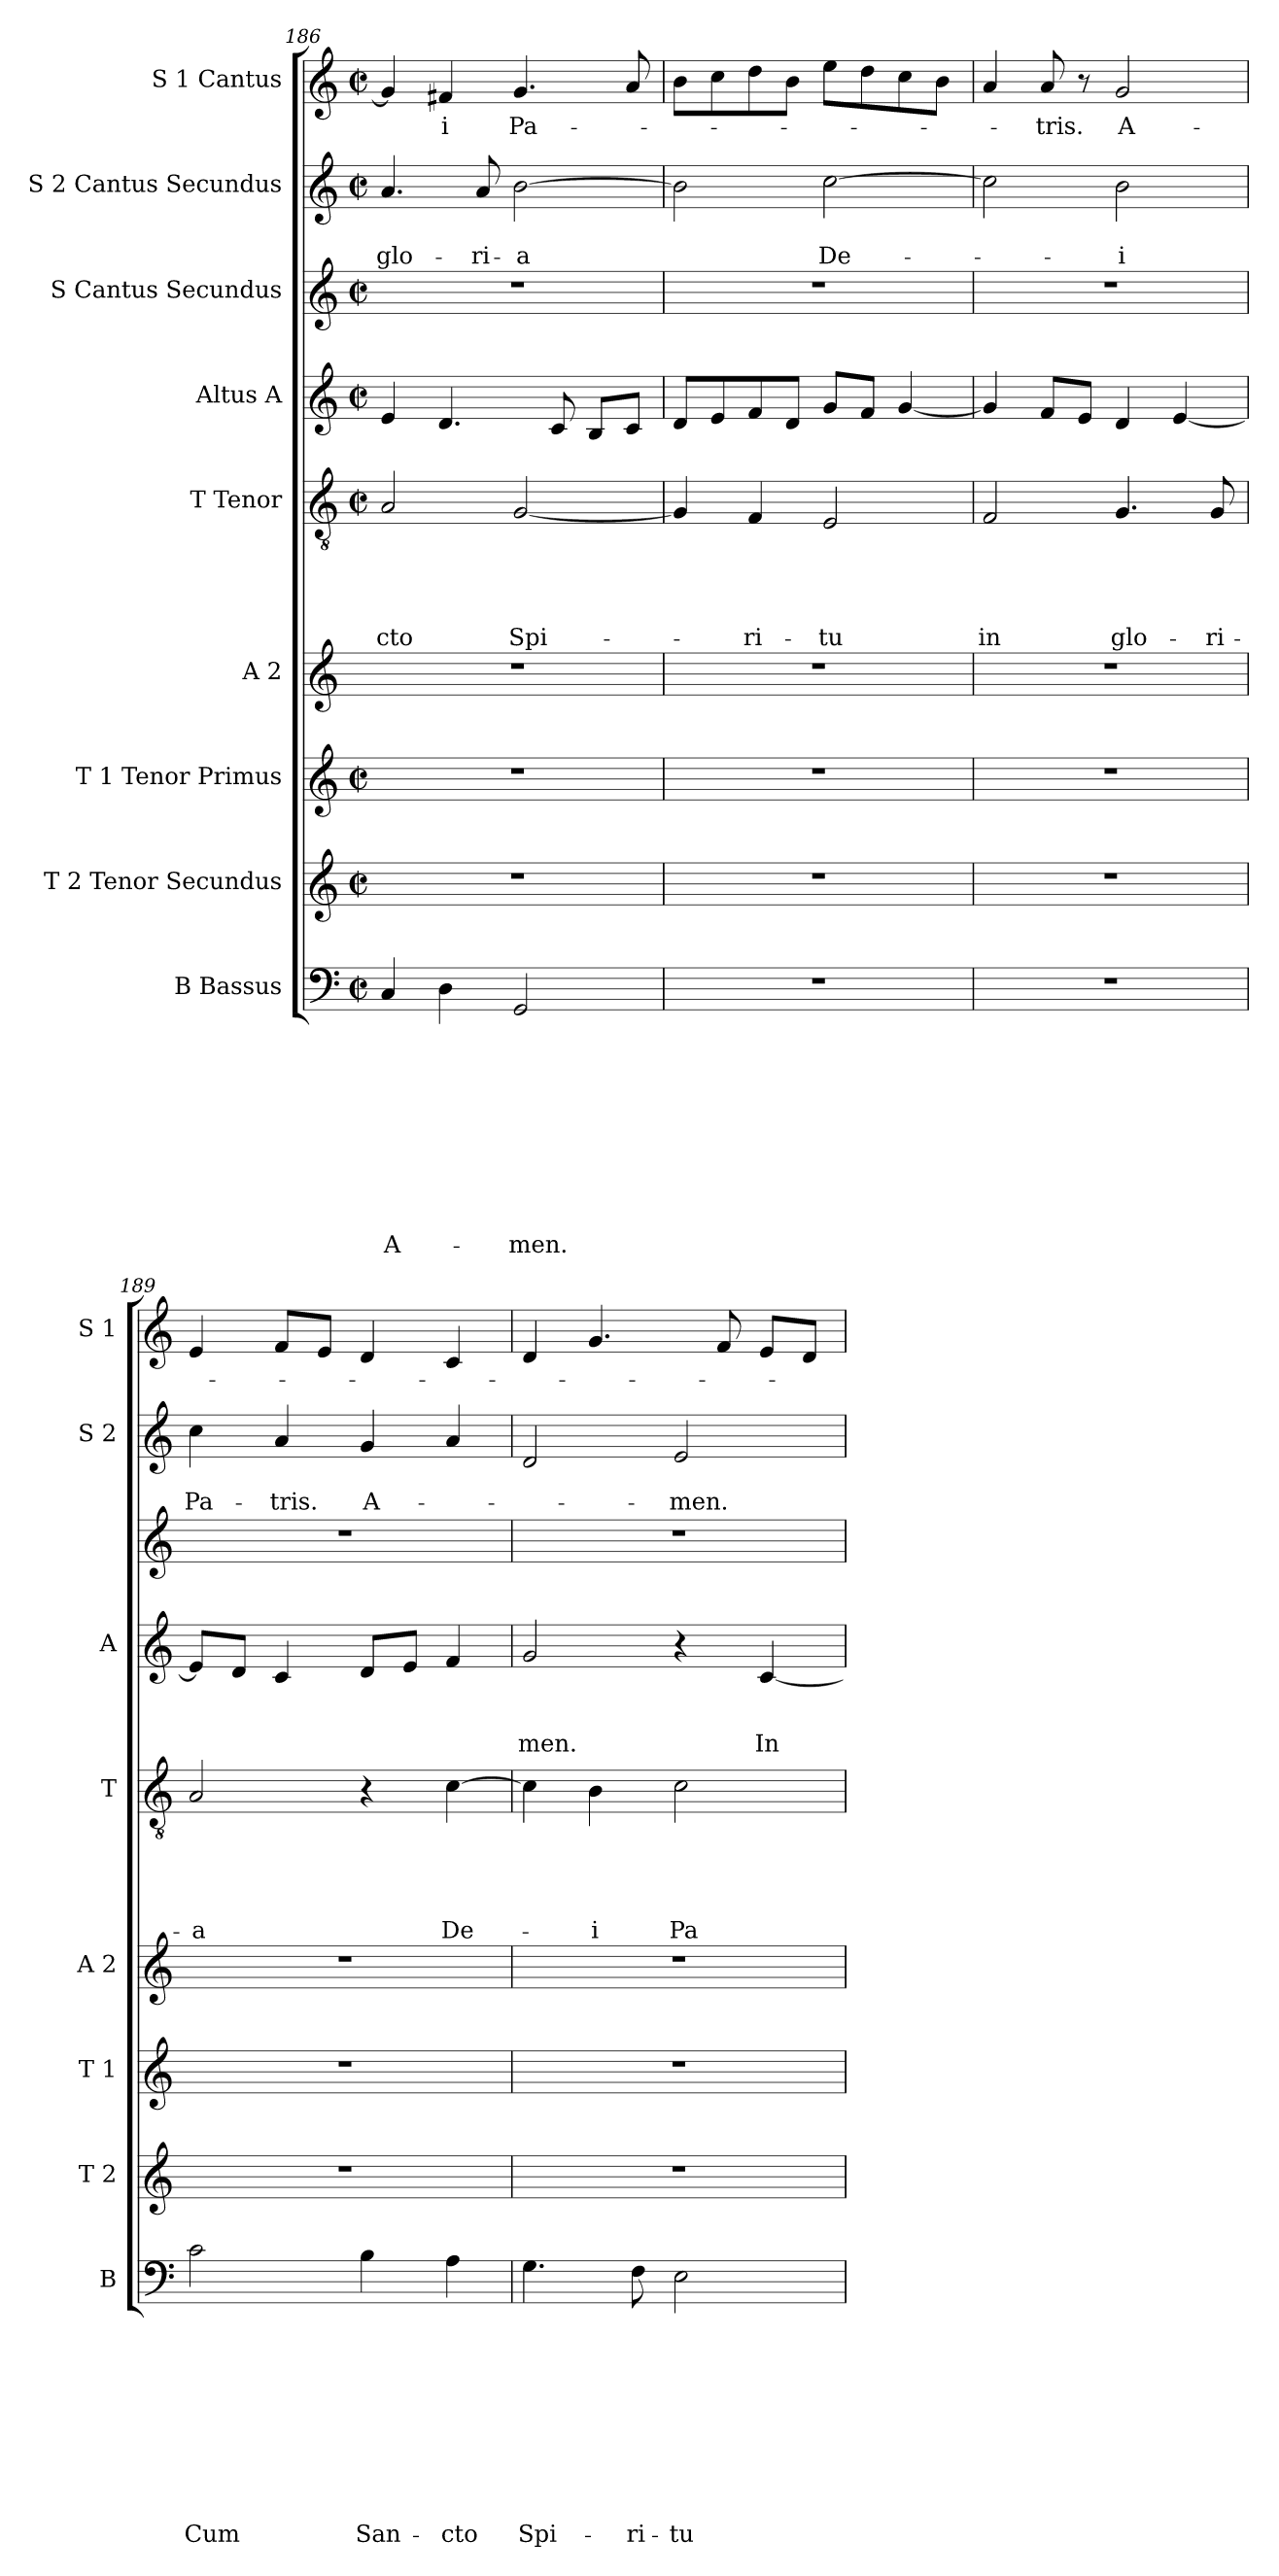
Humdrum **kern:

**kern	**text	**text	**text	**text	**text	**text	**text	**text	**text	**text	**kern	**kern	**kern	**kern	**text	**text	**text	**text	**text	**kern	**text	**text	**text	**kern	**kern	**text	**text	**kern	**text
*part9	*part9	*part9	*part9	*part9	*part9	*part9	*part9	*part9	*part9	*part9	*part8	*part7	*part6	*part5	*part5	*part5	*part5	*part5	*part5	*part4	*part4	*part4	*part4	*part3	*part2	*part2	*part2	*part1	*part1
*staff9	*staff9	*staff9	*staff9	*staff9	*staff9	*staff9	*staff9	*staff9	*staff9	*staff9	*staff8	*staff7	*staff6	*staff5	*staff5	*staff5	*staff5	*staff5	*staff5	*staff4	*staff4	*staff4	*staff4	*staff3	*staff2	*staff2	*staff2	*staff1	*staff1
*I"B Bassus	*	*	*	*	*	*	*	*	*	*	*I"T 2 Tenor Secundus	*I"T 1 Tenor Primus	*I"A 2	*I"T Tenor	*	*	*	*	*	*I"Altus A	*	*	*	*I"S Cantus Secundus	*I"S 2 Cantus Secundus	*	*	*I"S 1 Cantus	*
*I'B	*	*	*	*	*	*	*	*	*	*	*I'T 2	*I'T 1	*I'A 2	*I'T	*	*	*	*	*	*I'A	*	*	*	*	*I'S 2	*	*	*I'S 1	*
!!LO:LB:g=z
*clefF4	*	*	*	*	*	*	*	*	*	*	*clefG2	*clefG2	*clefG2	*clefGv2	*	*	*	*	*	*clefG2	*	*	*	*clefG2	*clefG2	*	*	*clefG2	*
*k[]	*	*	*	*	*	*	*	*	*	*	*k[]	*k[]	*k[]	*k[]	*	*	*	*	*	*k[]	*	*	*	*k[]	*k[]	*	*	*k[]	*
*C:	*	*	*	*	*	*	*	*	*	*	*C:	*C:	*C:	*C:	*	*	*	*	*	*C:	*	*	*	*C:	*C:	*	*	*C:	*
*M2/2	*	*	*	*	*	*	*	*	*	*	*M2/2	*M2/2	*	*M2/2	*	*	*	*	*	*M2/2	*	*	*	*M2/2	*M2/2	*	*	*M2/2	*
*met(c|)	*	*	*	*	*	*	*	*	*	*	*met(c|)	*met(c|)	*	*met(c|)	*	*	*	*	*	*met(c|)	*	*	*	*met(c|)	*met(c|)	*	*	*met(c|)	*
=186	=186	=186	=186	=186	=186	=186	=186	=186	=186	=186	=186	=186	=186	=186	=186	=186	=186	=186	=186	=186	=186	=186	=186	=186	=186	=186	=186	=186	=186
!	!	!	!	!	!	!	!	!	!	!LO:LY:b	!	!	!	!	!	!	!	!	!LO:LY:b	!	!	!	!	!	!	!	!LO:LY:b	!	!
4C/	.	.	.	.	.	.	.	.	.	A-	1r	1r	1r	2A/	.	.	.	.	-cto	4e/	.	.	.	1r	4.a/	.	glo-	4g/]	.
!	!	!	!	!	!	!	!	!	!	!	!	!	!	!	!	!	!	!	!	!	!	!	!	!	!	!	!	!	!LO:LY:b
4D\	.	.	.	.	.	.	.	.	.	.	.	.	.	.	.	.	.	.	.	4.d/	.	.	.	.	.	.	.	4f#X/	-i
!	!	!	!	!	!	!	!	!	!	!	!	!	!	!	!	!	!	!	!	!	!	!	!	!	!	!	!LO:LY:b	!	!
.	.	.	.	.	.	.	.	.	.	.	.	.	.	.	.	.	.	.	.	.	.	.	.	.	8a/	.	-ri-	.	.
!	!	!	!	!	!	!	!	!	!	!LO:LY:b	!	!	!	!	!	!	!	!	!LO:LY:b	!	!	!	!	!	!	!	!LO:LY:b:rj	!	!LO:LY:b
2GG/	.	.	.	.	.	.	.	.	.	-men.	.	.	.	[<2G/	.	.	.	.	Spi-	.	.	.	.	.	[>2b\	.	-a	4.g/	Pa-
.	.	.	.	.	.	.	.	.	.	.	.	.	.	.	.	.	.	.	.	8c/	.	.	.	.	.	.	.	.	.
.	.	.	.	.	.	.	.	.	.	.	.	.	.	.	.	.	.	.	.	8B/L	.	.	.	.	.	.	.	.	.
.	.	.	.	.	.	.	.	.	.	.	.	.	.	.	.	.	.	.	.	8c/J	.	.	.	.	.	.	.	8a/	.
=187	=187	=187	=187	=187	=187	=187	=187	=187	=187	=187	=187	=187	=187	=187	=187	=187	=187	=187	=187	=187	=187	=187	=187	=187	=187	=187	=187	=187	=187
1r	.	.	.	.	.	.	.	.	.	.	1r	1r	1r	4G/]	.	.	.	.	.	8d/L	.	.	.	1r	2b\]	.	.	8b\L	.
.	.	.	.	.	.	.	.	.	.	.	.	.	.	.	.	.	.	.	.	8e/	.	.	.	.	.	.	.	8cc\	.
!	!	!	!	!	!	!	!	!	!	!	!	!	!	!	!	!	!	!	!LO:LY:b	!	!	!	!	!	!	!	!	!	!
.	.	.	.	.	.	.	.	.	.	.	.	.	.	4F/	.	.	.	.	-ri-	8f/	.	.	.	.	.	.	.	8dd\	.
.	.	.	.	.	.	.	.	.	.	.	.	.	.	.	.	.	.	.	.	8d/J	.	.	.	.	.	.	.	8b\J	.
!	!	!	!	!	!	!	!	!	!	!	!	!	!	!	!	!	!	!	!LO:LY:b	!	!	!	!	!	!	!	!LO:LY:b	!	!
.	.	.	.	.	.	.	.	.	.	.	.	.	.	2E/	.	.	.	.	-tu	8g/L	.	.	.	.	[>2cc\	.	De-	8ee\L	.
.	.	.	.	.	.	.	.	.	.	.	.	.	.	.	.	.	.	.	.	8f/J	.	.	.	.	.	.	.	8dd\	.
.	.	.	.	.	.	.	.	.	.	.	.	.	.	.	.	.	.	.	.	[<4g/	.	.	.	.	.	.	.	8cc\	.
.	.	.	.	.	.	.	.	.	.	.	.	.	.	.	.	.	.	.	.	.	.	.	.	.	.	.	.	8b\J	.
=188	=188	=188	=188	=188	=188	=188	=188	=188	=188	=188	=188	=188	=188	=188	=188	=188	=188	=188	=188	=188	=188	=188	=188	=188	=188	=188	=188	=188	=188
!	!	!	!	!	!	!	!	!	!	!	!	!	!	!	!	!	!	!	!LO:LY:b	!	!	!	!	!	!	!	!	!	!
1r	.	.	.	.	.	.	.	.	.	.	1r	1r	1r	2F/	.	.	.	.	in	4g/]	.	.	.	1r	2cc\]	.	.	4a/	.
!	!	!	!	!	!	!	!	!	!	!	!	!	!	!	!	!	!	!	!	!	!	!	!	!	!	!	!	!	!LO:LY:b
.	.	.	.	.	.	.	.	.	.	.	.	.	.	.	.	.	.	.	.	8f/L	.	.	.	.	.	.	.	8a/	-tris.
.	.	.	.	.	.	.	.	.	.	.	.	.	.	.	.	.	.	.	.	8e/J	.	.	.	.	.	.	.	8r	.
!	!	!	!	!	!	!	!	!	!	!	!	!	!	!	!	!	!	!	!LO:LY:b	!	!	!	!	!	!	!	!LO:LY:b	!	!LO:LY:b
.	.	.	.	.	.	.	.	.	.	.	.	.	.	4.G/	.	.	.	.	glo-	4d/	.	.	.	.	2b\	.	-i	2g/	A-
.	.	.	.	.	.	.	.	.	.	.	.	.	.	.	.	.	.	.	.	[<4e/	.	.	.	.	.	.	.	.	.
!	!	!	!	!	!	!	!	!	!	!	!	!	!	!	!	!	!	!	!LO:LY:b	!	!	!	!	!	!	!	!	!	!
.	.	.	.	.	.	.	.	.	.	.	.	.	.	8G/	.	.	.	.	-ri-	.	.	.	.	.	.	.	.	.	.
=189	=189	=189	=189	=189	=189	=189	=189	=189	=189	=189	=189	=189	=189	=189	=189	=189	=189	=189	=189	=189	=189	=189	=189	=189	=189	=189	=189	=189	=189
!	!	!	!	!	!	!	!	!	!	!LO:LY:b	!	!	!	!	!	!	!	!	!LO:LY:b	!	!	!	!	!	!	!	!LO:LY:b	!	!
2c\	.	.	.	.	.	.	.	.	.	Cum	1r	1r	1r	2A/	.	.	.	.	-a	8e/L]	.	.	.	1r	4cc\	.	Pa-	4e/	.
.	.	.	.	.	.	.	.	.	.	.	.	.	.	.	.	.	.	.	.	8d/J	.	.	.	.	.	.	.	.	.
!	!	!	!	!	!	!	!	!	!	!	!	!	!	!	!	!	!	!	!	!	!	!	!	!	!	!	!LO:LY:b	!	!
.	.	.	.	.	.	.	.	.	.	.	.	.	.	.	.	.	.	.	.	4c/	.	.	.	.	4a/	.	-tris.	8f/L	.
.	.	.	.	.	.	.	.	.	.	.	.	.	.	.	.	.	.	.	.	.	.	.	.	.	.	.	.	8e/J	.
!	!	!	!	!	!	!	!	!	!	!LO:LY:b	!	!	!	!	!	!	!	!	!	!	!	!	!	!	!	!	!LO:LY:b	!	!
4B\	.	.	.	.	.	.	.	.	.	San-	.	.	.	4r	.	.	.	.	.	8d/L	.	.	.	.	4g/	.	A-	4d/	.
.	.	.	.	.	.	.	.	.	.	.	.	.	.	.	.	.	.	.	.	8e/J	.	.	.	.	.	.	.	.	.
!	!	!	!	!	!	!	!	!	!	!LO:LY:b	!	!	!	!	!	!	!	!	!LO:LY:b	!	!	!	!	!	!	!	!	!	!
4A\	.	.	.	.	.	.	.	.	.	-cto	.	.	.	[>4c\	.	.	.	.	De-	4f/	.	.	.	.	4a/	.	.	4c/	.
=190	=190	=190	=190	=190	=190	=190	=190	=190	=190	=190	=190	=190	=190	=190	=190	=190	=190	=190	=190	=190	=190	=190	=190	=190	=190	=190	=190	=190	=190
!	!	!	!	!	!	!	!	!	!	!LO:LY:b	!	!	!	!	!	!	!	!	!	!	!	!	!LO:LY:b	!	!	!	!	!	!
4.G\	.	.	.	.	.	.	.	.	.	Spi-	1r	1r	1r	4c\]	.	.	.	.	.	2g/	.	.	-men.	1r	2d/	.	.	4d/	.
!	!	!	!	!	!	!	!	!	!	!	!	!	!	!	!	!	!	!	!LO:LY:b	!	!	!	!	!	!	!	!	!	!
.	.	.	.	.	.	.	.	.	.	.	.	.	.	4B\	.	.	.	.	-i	.	.	.	.	.	.	.	.	4.g/	.
!	!	!	!	!	!	!	!	!	!	!LO:LY:b	!	!	!	!	!	!	!	!	!	!	!	!	!	!	!	!	!	!	!
8F\	.	.	.	.	.	.	.	.	.	-ri-	.	.	.	.	.	.	.	.	.	.	.	.	.	.	.	.	.	.	.
!	!	!	!	!	!	!	!	!	!	!LO:LY:b	!	!	!	!	!	!	!	!	!LO:LY:b	!	!	!	!	!	!	!	!LO:LY:b	!	!
2E\	.	.	.	.	.	.	.	.	.	-tu	.	.	.	2c\	.	.	.	.	Pa-	4r	.	.	.	.	2e/	.	-men.	.	.
.	.	.	.	.	.	.	.	.	.	.	.	.	.	.	.	.	.	.	.	.	.	.	.	.	.	.	.	8f/	.
!	!	!	!	!	!	!	!	!	!	!	!	!	!	!	!	!	!	!	!	!	!	!	!LO:LY:b	!	!	!	!	!	!
.	.	.	.	.	.	.	.	.	.	.	.	.	.	.	.	.	.	.	.	[>4c/	.	.	In	.	.	.	.	8e/L	.
.	.	.	.	.	.	.	.	.	.	.	.	.	.	.	.	.	.	.	.	.	.	.	.	.	.	.	.	8d/J	.
=	=	=	=	=	=	=	=	=	=	=	=	=	=	=	=	=	=	=	=	=	=	=	=	=	=	=	=	=	=
*-	*-	*-	*-	*-	*-	*-	*-	*-	*-	*-	*-	*-	*-	*-	*-	*-	*-	*-	*-	*-	*-	*-	*-	*-	*-	*-	*-	*-	*-
